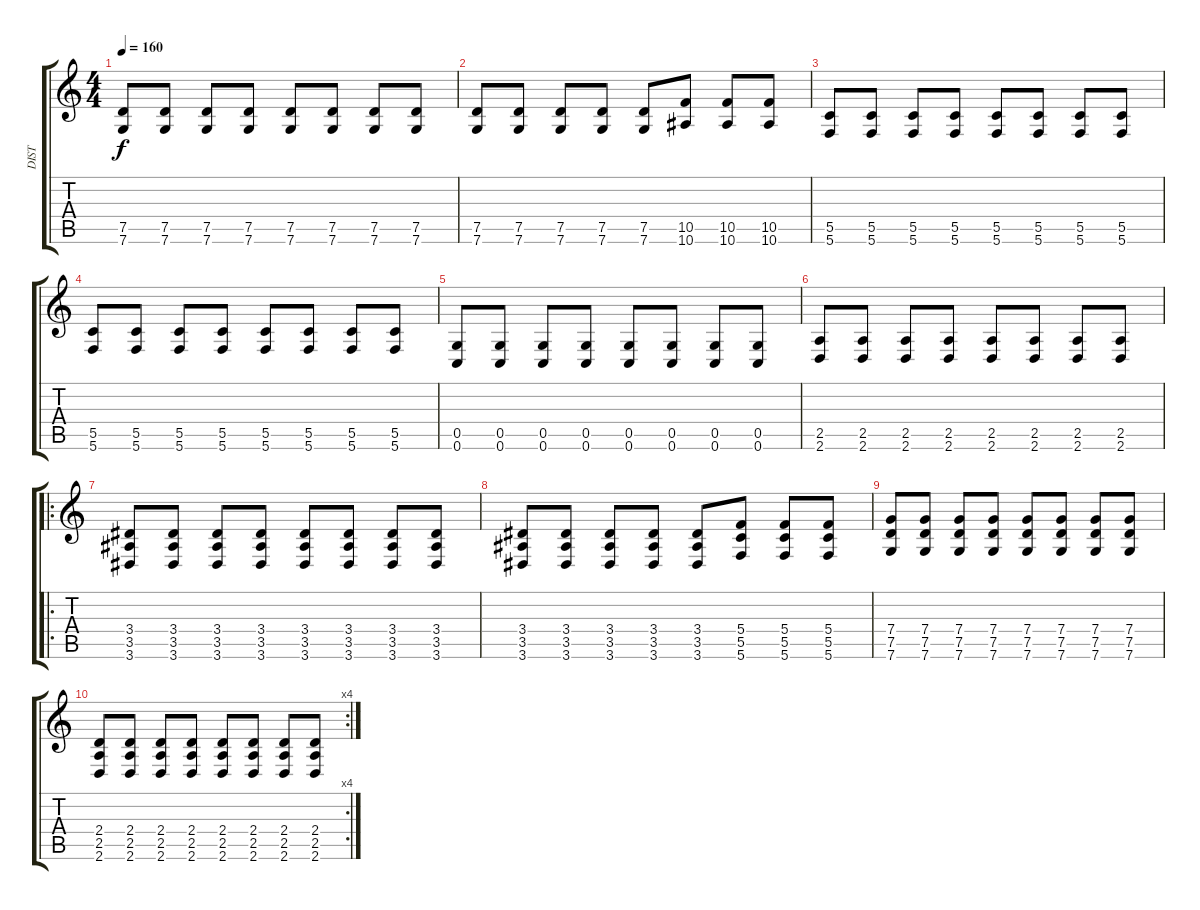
\track ("DIST" "DIST") {instrument overdrivenguitar}
\staff {score tabs}
\tuning (D4 A3 F3 C3 G2 C2) {hide}
\ts (4 4)
\tempo 160
\clef g2
\ks c
(7.5 7.6).8{dy f} (7.5 7.6).8 (7.5 7.6).8 (7.5 7.6).8 (7.5 7.6).8 (7.5 7.6).8 (7.5 7.6).8 (7.5 7.6).8 |
(7.5 7.6).8 (7.5 7.6).8 (7.5 7.6).8 (7.5 7.6).8 (7.5 7.6).8 (10.5 10.6).8 (10.5 10.6).8 (10.5 10.6).8 |
(5.5 5.6).8 (5.5 5.6).8 (5.5 5.6).8 (5.5 5.6).8 (5.5 5.6).8 (5.5 5.6).8 (5.5 5.6).8 (5.5 5.6).8 |
(5.5 5.6).8 (5.5 5.6).8 (5.5 5.6).8 (5.5 5.6).8 (5.5 5.6).8 (5.5 5.6).8 (5.5 5.6).8 (5.5 5.6).8 |
(0.5 0.6).8 (0.5 0.6).8 (0.5 0.6).8 (0.5 0.6).8 (0.5 0.6).8 (0.5 0.6).8 (0.5 0.6).8 (0.5 0.6).8 |
(2.5 2.6).8 (2.5 2.6).8 (2.5 2.6).8 (2.5 2.6).8 (2.5 2.6).8 (2.5 2.6).8 (2.5 2.6).8 (2.5 2.6).8 |
\ro
(3.4 3.5 3.6).8 (3.4 3.5 3.6).8 (3.4 3.5 3.6).8 (3.4 3.5 3.6).8 (3.4 3.5 3.6).8 (3.4 3.5 3.6).8 (3.4 3.5 3.6).8 (3.4 3.5 3.6).8 |
(3.4 3.5 3.6).8 (3.4 3.5 3.6).8 (3.4 3.5 3.6).8 (3.4 3.5 3.6).8 (3.4 3.5 3.6).8 (5.4 5.5 5.6).8 (5.4 5.5 5.6).8 (5.4 5.5 5.6).8 |
(7.4 7.5 7.6).8 (7.4 7.5 7.6).8 (7.4 7.5 7.6).8 (7.4 7.5 7.6).8 (7.4 7.5 7.6).8 (7.4 7.5 7.6).8 (7.4 7.5 7.6).8 (7.4 7.5 7.6).8 |
\rc 4
(2.4 2.5 2.6).8 (2.4 2.5 2.6).8 (2.4 2.5 2.6).8 (2.4 2.5 2.6).8 (2.4 2.5 2.6).8 (2.4 2.5 2.6).8 (2.4 2.5 2.6).8 (2.4 2.5 2.6).8
